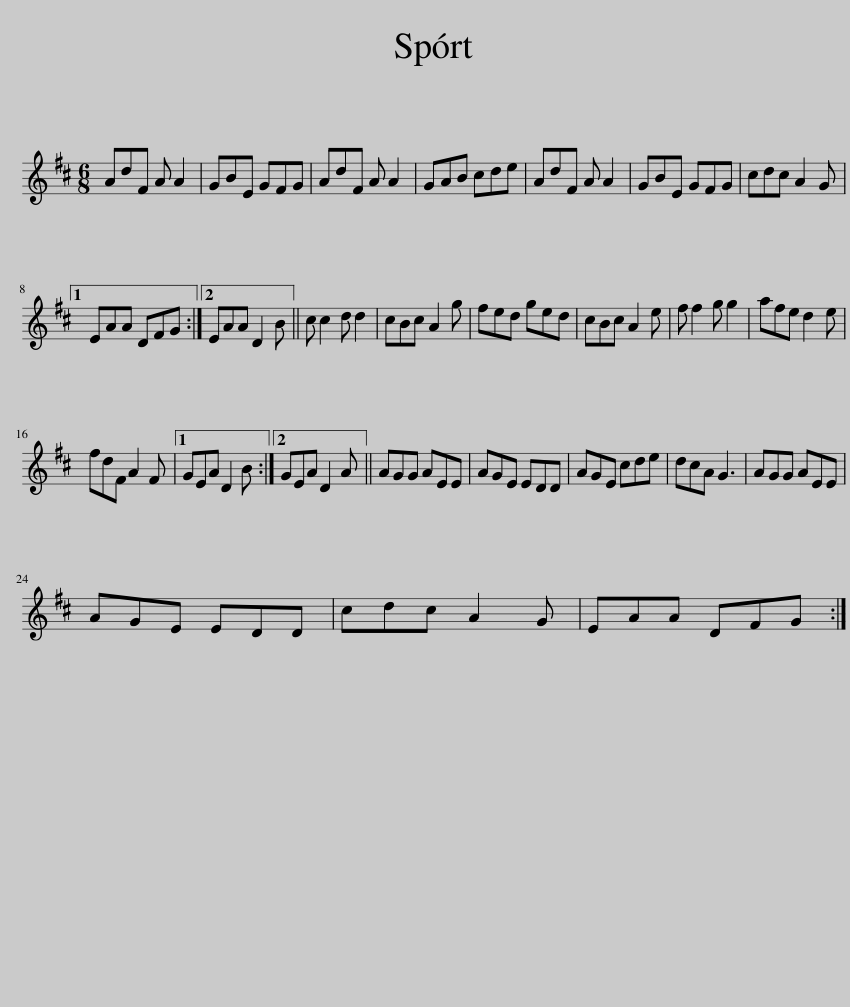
X:1
L:1/8
M:6/8
I:linebreak $
K:D
V:1 treble
V:1
 AdF A A2 | GBE GFG | AdF A A2 | GAB cde | AdF A A2 | %5
 GBE GFG | cdc A2 G |1$ EAA DFG :|2 EAA D2 B || c c2 d d2 | %10
 cBc A2 g | fed ged | cBc A2 e | f f2 g g2 | afe d2 e |$ %15
 fdF A2 F |1 GEA D2 B :|2 GEA D2 A || AGG AEE | AGE EDD | %20
 AGE cde | dcA G3 | AGG AEE |$ AGE EDD | cdc A2 G | %25
 EAA DFG :| %26
